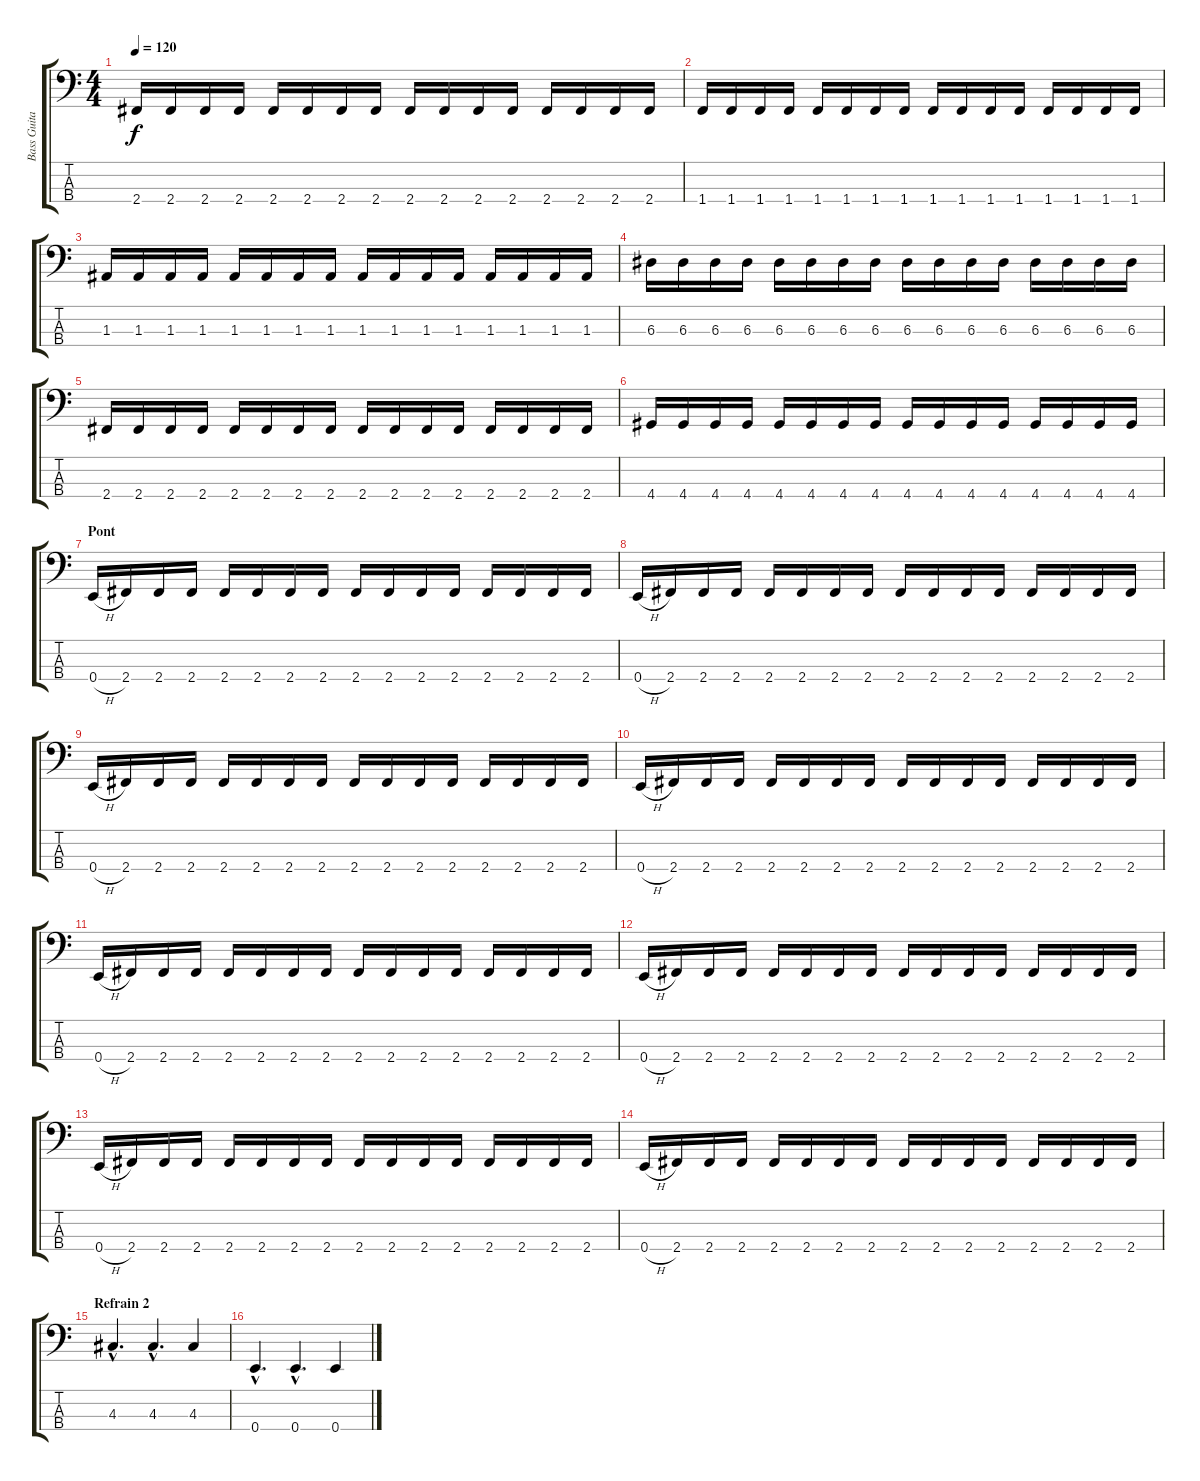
\track ("Bass Guitar" "Bass Guita") {instrument electricbassfinger}
\staff {score tabs}
\tuning (G2 D2 A1 E1) {hide}
\ts (4 4)
\tempo 120
\clef f4
\ks c
2.4.16{dy f} 2.4.16 2.4.16 2.4.16 2.4.16 2.4.16 2.4.16 2.4.16 2.4.16 2.4.16 2.4.16 2.4.16 2.4.16 2.4.16 2.4.16 2.4.16 |
1.4.16 1.4.16 1.4.16 1.4.16 1.4.16 1.4.16 1.4.16 1.4.16 1.4.16 1.4.16 1.4.16 1.4.16 1.4.16 1.4.16 1.4.16 1.4.16 |
1.3.16 1.3.16 1.3.16 1.3.16 1.3.16 1.3.16 1.3.16 1.3.16 1.3.16 1.3.16 1.3.16 1.3.16 1.3.16 1.3.16 1.3.16 1.3.16 |
6.3.16 6.3.16 6.3.16 6.3.16 6.3.16 6.3.16 6.3.16 6.3.16 6.3.16 6.3.16 6.3.16 6.3.16 6.3.16 6.3.16 6.3.16 6.3.16 |
2.4.16 2.4.16 2.4.16 2.4.16 2.4.16 2.4.16 2.4.16 2.4.16 2.4.16 2.4.16 2.4.16 2.4.16 2.4.16 2.4.16 2.4.16 2.4.16 |
4.4.16 4.4.16 4.4.16 4.4.16 4.4.16 4.4.16 4.4.16 4.4.16 4.4.16 4.4.16 4.4.16 4.4.16 4.4.16 4.4.16 4.4.16 4.4.16 |
\section ("" "Pont")
0.4{h}.16 2.4.16 2.4.16 2.4.16 2.4.16 2.4.16 2.4.16 2.4.16 2.4.16 2.4.16 2.4.16 2.4.16 2.4.16 2.4.16 2.4.16 2.4.16 |
0.4{h}.16 2.4.16 2.4.16 2.4.16 2.4.16 2.4.16 2.4.16 2.4.16 2.4.16 2.4.16 2.4.16 2.4.16 2.4.16 2.4.16 2.4.16 2.4.16 |
0.4{h}.16 2.4.16 2.4.16 2.4.16 2.4.16 2.4.16 2.4.16 2.4.16 2.4.16 2.4.16 2.4.16 2.4.16 2.4.16 2.4.16 2.4.16 2.4.16 |
0.4{h}.16 2.4.16 2.4.16 2.4.16 2.4.16 2.4.16 2.4.16 2.4.16 2.4.16 2.4.16 2.4.16 2.4.16 2.4.16 2.4.16 2.4.16 2.4.16 |
0.4{h}.16 2.4.16 2.4.16 2.4.16 2.4.16 2.4.16 2.4.16 2.4.16 2.4.16 2.4.16 2.4.16 2.4.16 2.4.16 2.4.16 2.4.16 2.4.16 |
0.4{h}.16 2.4.16 2.4.16 2.4.16 2.4.16 2.4.16 2.4.16 2.4.16 2.4.16 2.4.16 2.4.16 2.4.16 2.4.16 2.4.16 2.4.16 2.4.16 |
0.4{h}.16 2.4.16 2.4.16 2.4.16 2.4.16 2.4.16 2.4.16 2.4.16 2.4.16 2.4.16 2.4.16 2.4.16 2.4.16 2.4.16 2.4.16 2.4.16 |
0.4{h}.16 2.4.16 2.4.16 2.4.16 2.4.16 2.4.16 2.4.16 2.4.16 2.4.16 2.4.16 2.4.16 2.4.16 2.4.16 2.4.16 2.4.16 2.4.16 |
\section ("" "Refrain 2")
4.3{hac}.4{d} 4.3{hac}.4{d} 4.3.4 |
0.4{hac}.4{d} 0.4{hac}.4{d} 0.4.4
